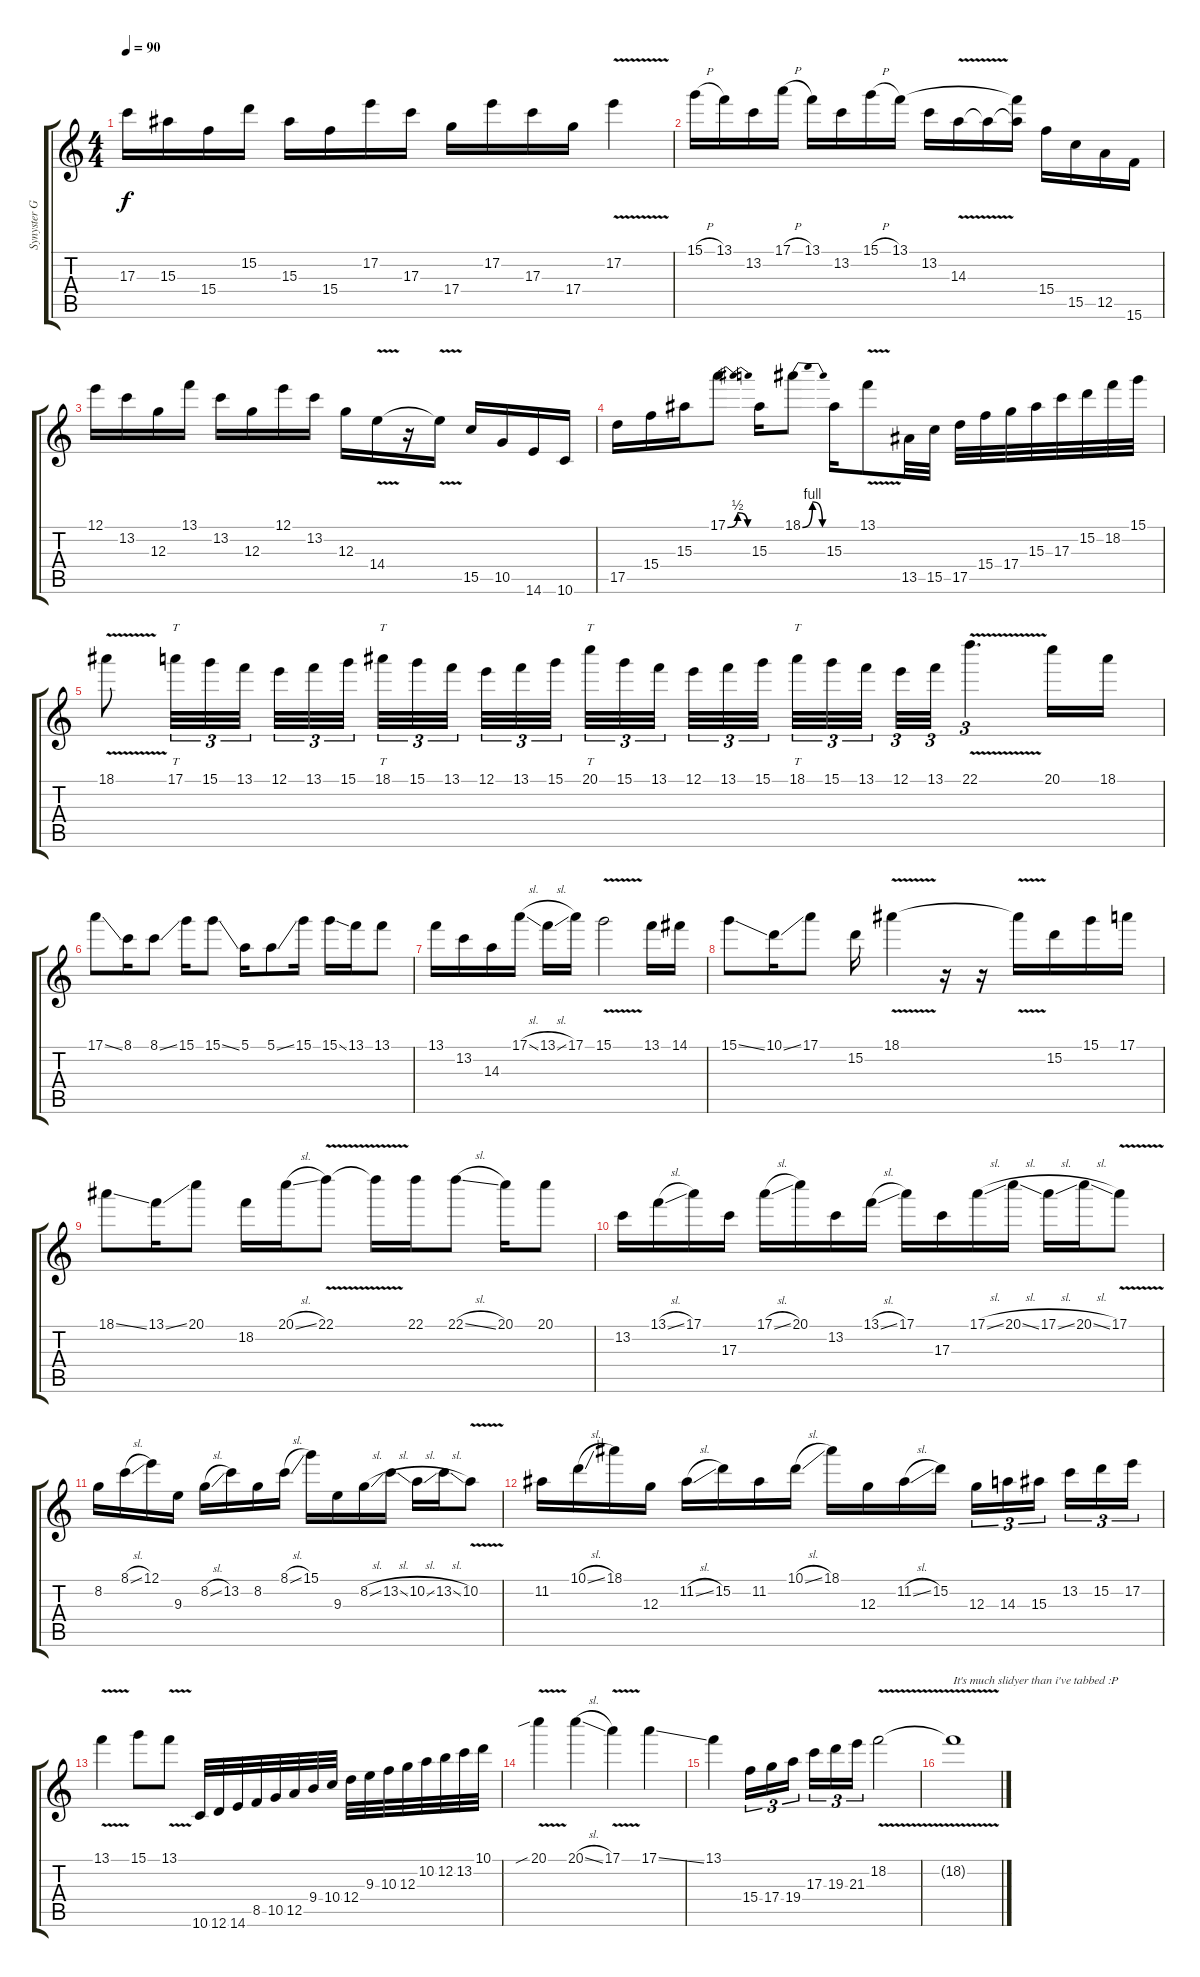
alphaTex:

\track ("Synyster Gates" "Synyster G") {instrument overdrivenguitar}
\staff {score tabs}
\tuning (E4 B3 G3 D3 A2 D2) {hide}
\ts (4 4)
\tempo 90
\clef g2
\ks c
17.3.16{dy f} 15.3.16 15.4.16 15.2.16 15.3.16 15.4.16 17.2.16 17.3.16 17.4.16 17.2.16 17.3.16 17.4.16 17.2{v}.4 |
15.1{h}.16 13.1.16 13.2.16 17.1{h}.16 13.1.16 13.2.16 15.1{h}.16 13.1.16 13.2.16 14.3{v}.16 14.3{t}.16 (13.1{t} 14.3{t}).16 15.4.16 15.5.16 12.5.16 15.6.16 |
12.1.16 13.2.16 12.3.16 13.1.16 13.2.16 12.3.16 12.1.16 13.2.16 12.3.16 14.4{v}.16 r.16 14.4{t}.16 15.5.16 10.5.16 14.6.16 10.6.16 |
17.5.16 15.4.16 15.3.16 17.1{be (bendrelease 0 0 30 2 30 2 60 0)}.8 15.3.16 18.1{be (bendrelease 0 0 30 4 30 4 60 0)}.8 15.3.16 13.1{v}.8 13.5.32 15.5.32 17.5.32 15.4.32 17.4.32 15.3.32 17.3.32 15.2.32 18.2.32 15.1.32 |
18.1{v}.8 17.1.32{tt tu (3 2)} 15.1.32{tu (3 2)} 13.1.32{tu (3 2) beam splitsecondary} 12.1.32{tu (3 2)} 13.1.32{tu (3 2)} 15.1.32{tu (3 2)} 18.1.32{tt tu (3 2)} 15.1.32{tu (3 2)} 13.1.32{tu (3 2) beam splitsecondary} 12.1.32{tu (3 2)} 13.1.32{tu (3 2)} 15.1.32{tu (3 2) beam splitsecondary} 20.1.32{tt tu (3 2)} 15.1.32{tu (3 2)} 13.1.32{tu (3 2) beam splitsecondary} 12.1.32{tu (3 2)} 13.1.32{tu (3 2)} 15.1.32{tu (3 2)} 18.1.32{tt tu (3 2)} 15.1.32{tu (3 2)} 13.1.32{tu (3 2) beam splitsecondary} 12.1.32{tu (3 2)} 13.1.32{tu (3 2)} 22.1{v}.4{d tu (3 2)} 20.1.16 18.1.16 |
17.1{ss}.8 8.1.16 8.1{ss}.8 15.1.16 15.1{ss}.8 5.1.16 5.1{ss}.8 15.1.16 15.1{ss}.16 13.1.16 13.1.8 |
13.1.16 13.2.16 14.3.16 17.1{sl}.16 13.1{sl}.16 17.1.16 15.1{v}.2 13.1.16 14.1.16 |
15.1{ss}.8 10.1{ss}.16 17.1.8 15.2.16 18.1{v}.4 r.16 r.16 18.1{t}.16 15.2.16 15.1.16 17.1.16 |
18.1{ss}.8 13.1{ss}.16 20.1.8 18.2.16 20.1{sl}.16 22.1{v}.8 22.1{t}.16 22.1.16 22.1{sl}.8 20.1.16 20.1.8 |
13.2.16 13.1{sl}.16 17.1.16 17.3.16 17.1{sl}.16 20.1.16 13.2.16 13.1{sl}.16 17.1.16 17.3.16 17.1{sl}.16 20.1{sl}.16 17.1{sl}.16 20.1{sl}.16 17.1{v}.8 |
8.2.16 8.1{sl}.16 12.1.16 9.3.16 8.2{sl}.16 13.2.16 8.2.16 8.1{sl}.16 15.1.16 9.3.16 8.2{sl}.16 13.2{sl}.16 10.2{sl}.16 13.2{sl}.16 10.2{v}.8 |
11.2.16 10.1{sl}.16 18.1.16 12.3.16 11.2{sl}.16 15.2.16 11.2.16 10.1{sl}.16 18.1.16 12.3.16 11.2{sl}.16 15.2.16 12.3.16{tu (3 2)} 14.3.16{tu (3 2)} 15.3.16{tu (3 2) beam splitsecondary} 13.2.16{tu (3 2)} 15.2.16{tu (3 2)} 17.2.16{tu (3 2)} |
13.1{v}.4 15.1.8 13.1{v}.8 10.6.32 12.6.32 14.6.32 8.5.32 10.5.32 12.5.32 9.4.32 10.4.32 12.4.32 9.3.32 10.3.32 12.3.32 10.2.32 12.2.32 13.2.32 10.1.32 |
20.1{v sib}.4 20.1{sl}.4 17.1{v}.4 17.1{ss}.4 |
13.1.4 15.4.16{tu (3 2)} 17.4.16{tu (3 2)} 19.4.16{tu (3 2) beam splitsecondary} 17.3.16{tu (3 2)} 19.3.16{tu (3 2)} 21.3.16{tu (3 2)} 18.2{v}.2 |
18.2{t}.1{txt "It's much slidyer than i've tabbed :P"}
